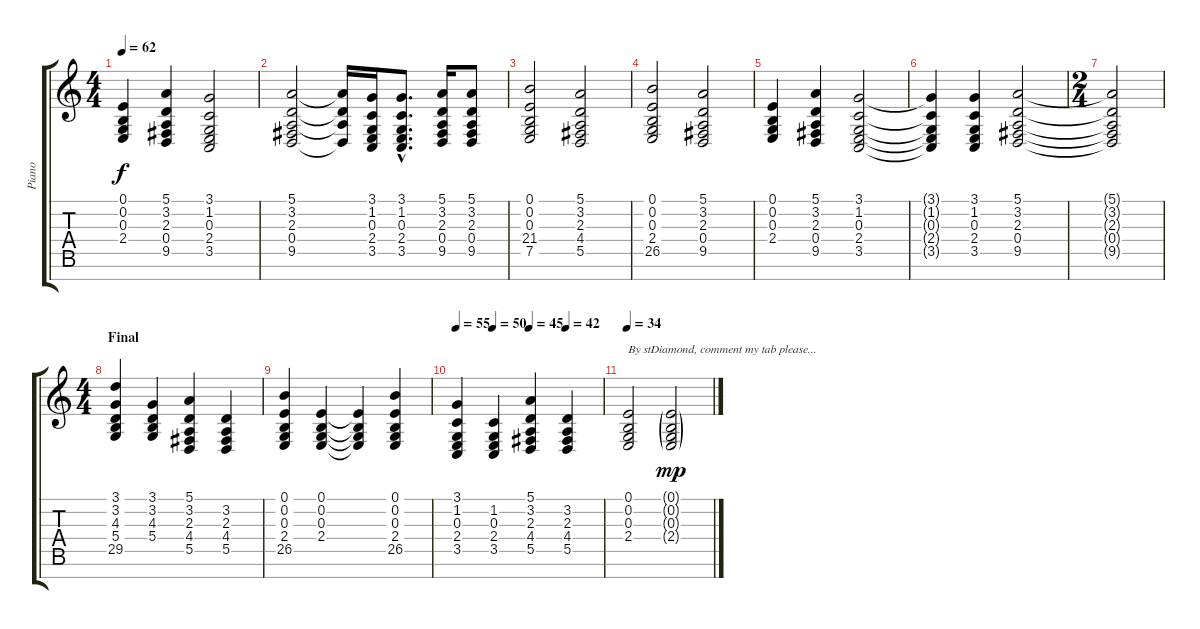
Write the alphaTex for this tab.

\track ("Piano" "Piano") {instrument brightacousticpiano}
\staff {score tabs}
\tuning (E4 B3 G3 D3 A2 E2 B1) {hide}
\ts (4 4)
\tempo 62
\clef g2
\ks c
(0.1 0.2 0.3 2.4).4{dy f} (5.1 3.2 2.3 0.4 9.5).4 (3.1 1.2 0.3 2.4 3.5).2 |
(5.1 3.2 2.3 0.4 9.5).2 (5.1{t} 3.2{t} 2.3{t} 0.4{t}).16 (3.1 1.2 0.3 2.4 3.5).16 (3.1{hac} 1.2{hac} 0.3{hac} 2.4{hac} 3.5{hac}).8{d} (5.1 3.2 2.3 0.4 9.5).16 (5.1 3.2 2.3 0.4 9.5).8 |
(0.1 0.2 0.3 21.4 7.5).2 (5.1 3.2 2.3 4.4 5.5).2 |
(0.1 0.2 0.3 2.4 26.5).2 (5.1 3.2 2.3 0.4 9.5).2 |
(0.1 0.2 0.3 2.4).4 (5.1 3.2 2.3 0.4 9.5).4 (3.1 1.2 0.3 2.4 3.5).2 |
(3.1{t} 1.2{t} 0.3{t} 2.4{t} 3.5{t}).4 (3.1 1.2 0.3 2.4 3.5).4 (5.1 3.2 2.3 0.4 9.5).2 |
\ts (2 4)
(5.1{t} 3.2{t} 2.3{t} 0.4{t} 9.5{t}).2 |
\ts (4 4)
\section ("" "Final")
(3.1 3.2 4.3 5.4 29.5).4 (3.1 3.2 4.3 5.4).4 (5.1 3.2 2.3 4.4 5.5).4 (3.2 2.3 4.4 5.5).4 |
(0.1 0.2 0.3 2.4 26.5).4 (0.1 0.2 0.3 2.4).4 (0.1{t} 0.2{t} 0.3{t} 2.4{t}).4 (0.1 0.2 0.3 2.4 26.5).4 |
\tempo 55
\tempo (50 0.25)
\tempo (45 0.5)
\tempo (42 0.75)
(3.1 1.2 0.3 2.4 3.5).4 (1.2 0.3 2.4 3.5).4 (5.1 3.2 2.3 4.4 5.5).4 (3.2 2.3 4.4 5.5).4 |
\tempo 34
(0.1 0.2 0.3 2.4).2{txt "By stDiamond, comment my tab please..."} (0.1{g} 0.2{g} 0.3{g} 2.4{g}).2{dy mp}
